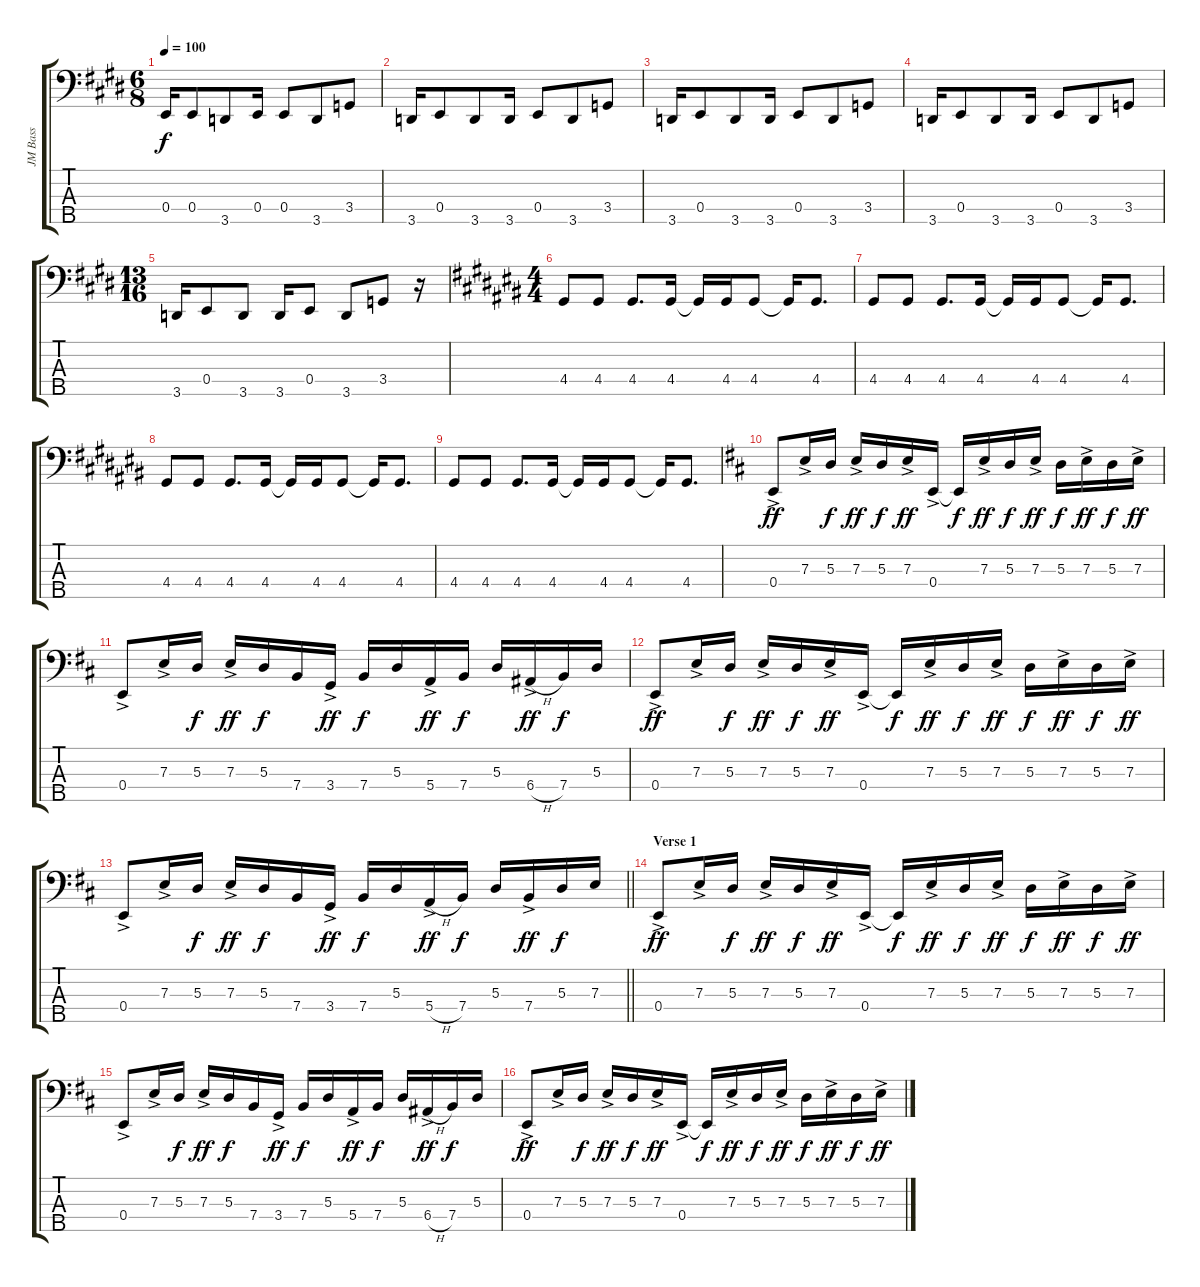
\track ("JM Bass" "JM Bass") {instrument electricbassfinger}
\staff {score tabs}
\tuning (G2 D2 A1 E1 B0) {hide}
\ts (6 8)
\tempo 100
\clef f4
\ks e
0.4.16{dy f} 0.4.8 3.5.8 0.4.16 0.4.8 3.5.8 3.4.8 |
3.5.16 0.4.8 3.5.8 3.5.16 0.4.8 3.5.8 3.4.8 |
3.5.16 0.4.8 3.5.8 3.5.16 0.4.8 3.5.8 3.4.8 |
3.5.16 0.4.8 3.5.8 3.5.16 0.4.8 3.5.8 3.4.8 |
\ts (13 16)
3.5.16 0.4.8 3.5.8 3.5.16 0.4.8 3.5.8 3.4.8 r.16 |
\ts (4 4)
\ks c#
4.4.8 4.4.8 4.4.8{d} 4.4.16 4.4{t}.16 4.4.16 4.4.8 4.4{t}.16 4.4.8{d} |
4.4.8 4.4.8 4.4.8{d} 4.4.16 4.4{t}.16 4.4.16 4.4.8 4.4{t}.16 4.4.8{d} |
4.4.8 4.4.8 4.4.8{d} 4.4.16 4.4{t}.16 4.4.16 4.4.8 4.4{t}.16 4.4.8{d} |
4.4.8 4.4.8 4.4.8{d} 4.4.16 4.4{t}.16 4.4.16 4.4.8 4.4{t}.16 4.4.8{d} |
\ks d
0.4{ac}.8{dy ff} 7.3{ac}.16 5.3.16{dy f} 7.3{ac}.16{dy ff} 5.3.16{dy f} 7.3{ac}.16{dy ff} 0.4{ac}.16 0.4{t}.16{dy f} 7.3{ac}.16{dy ff} 5.3.16{dy f} 7.3{ac}.16{dy ff} 5.3.16{dy f} 7.3{ac}.16{dy ff} 5.3.16{dy f} 7.3{ac}.16{dy ff} |
0.4{ac}.8 7.3{ac}.16 5.3.16{dy f} 7.3{ac}.16{dy ff} 5.3.16{dy f} 7.4.16 3.4{ac}.16{dy ff} 7.4.16{dy f} 5.3.16 5.4{ac}.16{dy ff} 7.4.16{dy f} 5.3.16 6.4{h ac}.16{dy ff} 7.4.16{dy f} 5.3.16 |
0.4{ac}.8{dy ff} 7.3{ac}.16 5.3.16{dy f} 7.3{ac}.16{dy ff} 5.3.16{dy f} 7.3{ac}.16{dy ff} 0.4{ac}.16 0.4{t}.16{dy f} 7.3{ac}.16{dy ff} 5.3.16{dy f} 7.3{ac}.16{dy ff} 5.3.16{dy f} 7.3{ac}.16{dy ff} 5.3.16{dy f} 7.3{ac}.16{dy ff} |
\barLineRight lightlight
0.4{ac}.8 7.3{ac}.16 5.3.16{dy f} 7.3{ac}.16{dy ff} 5.3.16{dy f} 7.4.16 3.4{ac}.16{dy ff} 7.4.16{dy f} 5.3.16 5.4{h ac}.16{dy ff} 7.4.16{dy f} 5.3.16 7.4{ac}.16{dy ff} 5.3.16{dy f} 7.3.16 |
\section ("" "Verse 1")
0.4{ac}.8{dy ff} 7.3{ac}.16 5.3.16{dy f} 7.3{ac}.16{dy ff} 5.3.16{dy f} 7.3{ac}.16{dy ff} 0.4{ac}.16 0.4{t}.16{dy f} 7.3{ac}.16{dy ff} 5.3.16{dy f} 7.3{ac}.16{dy ff} 5.3.16{dy f} 7.3{ac}.16{dy ff} 5.3.16{dy f} 7.3{ac}.16{dy ff} |
0.4{ac}.8 7.3{ac}.16 5.3.16{dy f} 7.3{ac}.16{dy ff} 5.3.16{dy f} 7.4.16 3.4{ac}.16{dy ff} 7.4.16{dy f} 5.3.16 5.4{ac}.16{dy ff} 7.4.16{dy f} 5.3.16 6.4{h ac}.16{dy ff} 7.4.16{dy f} 5.3.16 |
0.4{ac}.8{dy ff} 7.3{ac}.16 5.3.16{dy f} 7.3{ac}.16{dy ff} 5.3.16{dy f} 7.3{ac}.16{dy ff} 0.4{ac}.16 0.4{t}.16{dy f} 7.3{ac}.16{dy ff} 5.3.16{dy f} 7.3{ac}.16{dy ff} 5.3.16{dy f} 7.3{ac}.16{dy ff} 5.3.16{dy f} 7.3{ac}.16{dy ff}
